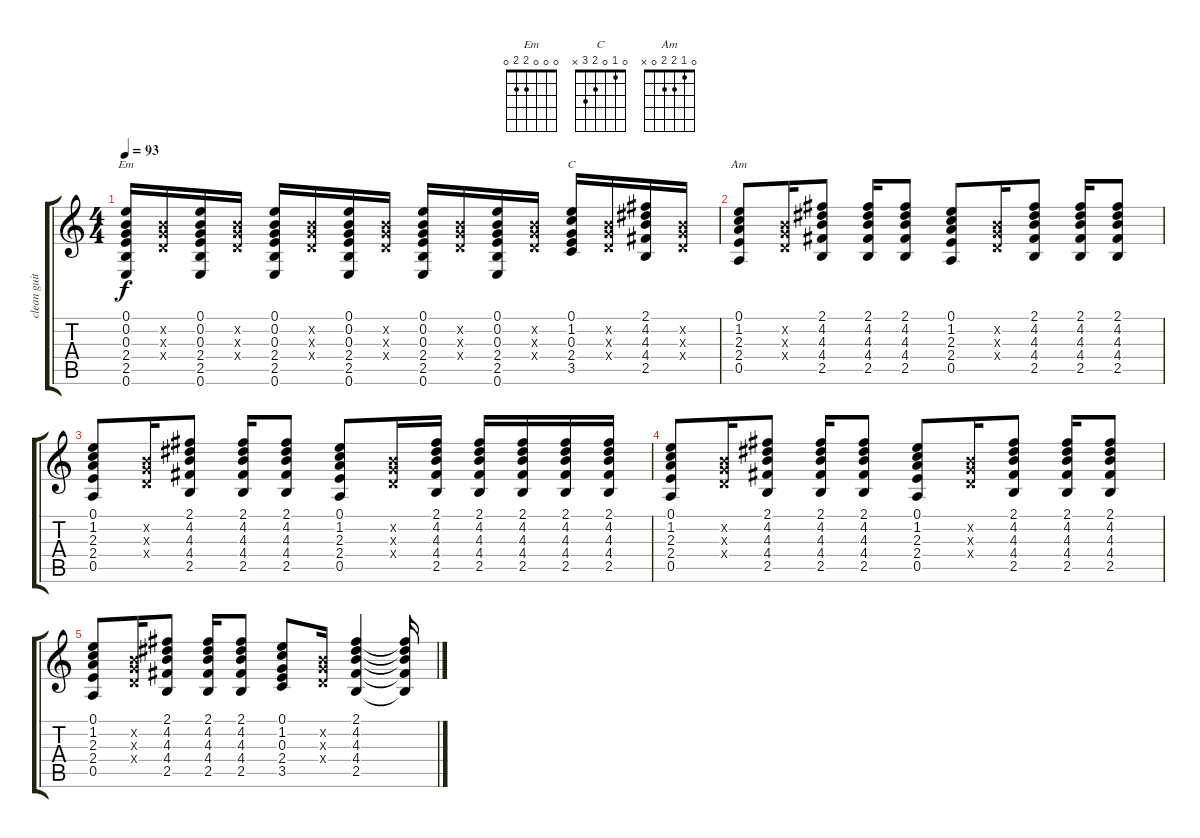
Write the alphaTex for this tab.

\track ("clean guitar" "clean guit") {instrument electricguitarclean}
\staff {score tabs}
\tuning (E4 B3 G3 D3 A2 E2) {hide}
\chord ("Em" 0 0 0 2 2 0)
\chord ("C" 0 1 0 2 3 x)
\chord ("Am" 0 1 2 2 0 x)
\ts (4 4)
\tempo 93
\clef g2
\ks c
(0.1 0.2 0.3 2.4 2.5 0.6).16{ch "Em" dy f} (0.2{x} 0.3{x} 0.4{x}).16 (0.1 0.2 0.3 2.4 2.5 0.6).16 (0.2{x} 0.3{x} 0.4{x}).16 (0.1 0.2 0.3 2.4 2.5 0.6).16 (0.2{x} 0.3{x} 0.4{x}).16 (0.1 0.2 0.3 2.4 2.5 0.6).16 (0.2{x} 0.3{x} 0.4{x}).16 (0.1 0.2 0.3 2.4 2.5 0.6).16 (0.2{x} 0.3{x} 0.4{x}).16 (0.1 0.2 0.3 2.4 2.5 0.6).16 (0.2{x} 0.3{x} 0.4{x}).16 (0.1 1.2 0.3 2.4 3.5).16{ch "C"} (0.2{x} 0.3{x} 0.4{x}).16 (2.1 4.2 4.3 4.4 2.5).16 (0.2{x} 0.3{x} 0.4{x}).16 |
(0.1 1.2 2.3 2.4 0.5).8{ch "Am"} (0.2{x} 0.3{x} 0.4{x}).16 (2.1 4.2 4.3 4.4 2.5).8 (2.1 4.2 4.3 4.4 2.5).16 (2.1 4.2 4.3 4.4 2.5).8 (0.1 1.2 2.3 2.4 0.5).8 (0.2{x} 0.3{x} 0.4{x}).16 (2.1 4.2 4.3 4.4 2.5).8 (2.1 4.2 4.3 4.4 2.5).16 (2.1 4.2 4.3 4.4 2.5).8 |
(0.1 1.2 2.3 2.4 0.5).8 (0.2{x} 0.3{x} 0.4{x}).16 (2.1 4.2 4.3 4.4 2.5).8 (2.1 4.2 4.3 4.4 2.5).16 (2.1 4.2 4.3 4.4 2.5).8 (0.1 1.2 2.3 2.4 0.5).8 (0.2{x} 0.3{x} 0.4{x}).16 (2.1 4.2 4.3 4.4 2.5).16 (2.1 4.2 4.3 4.4 2.5).16 (2.1 4.2 4.3 4.4 2.5).16 (2.1 4.2 4.3 4.4 2.5).16 (2.1 4.2 4.3 4.4 2.5).16 |
(0.1 1.2 2.3 2.4 0.5).8 (0.2{x} 0.3{x} 0.4{x}).16 (2.1 4.2 4.3 4.4 2.5).8 (2.1 4.2 4.3 4.4 2.5).16 (2.1 4.2 4.3 4.4 2.5).8 (0.1 1.2 2.3 2.4 0.5).8 (0.2{x} 0.3{x} 0.4{x}).16 (2.1 4.2 4.3 4.4 2.5).8 (2.1 4.2 4.3 4.4 2.5).16 (2.1 4.2 4.3 4.4 2.5).8 |
(0.1 1.2 2.3 2.4 0.5).8 (0.2{x} 0.3{x} 0.4{x}).16 (2.1 4.2 4.3 4.4 2.5).8 (2.1 4.2 4.3 4.4 2.5).16 (2.1 4.2 4.3 4.4 2.5).8 (0.1 1.2 0.3 2.4 3.5).8 (0.2{x} 0.3{x} 0.4{x}).16 (2.1 4.2 4.3 4.4 2.5).4 (2.1{t} 4.2{t} 4.3{t} 4.4{t} 2.5{t}).16
